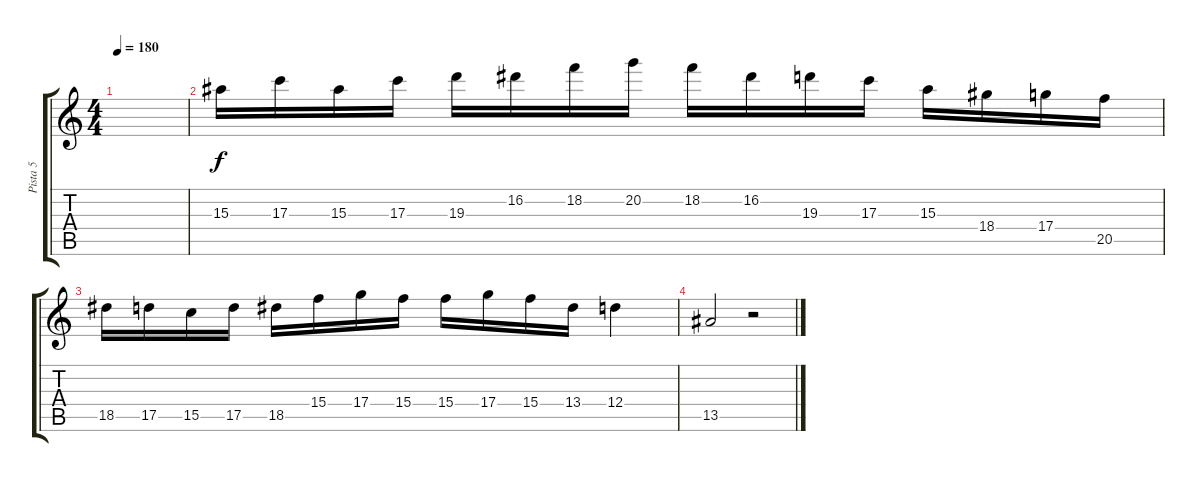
\track ("Pista 5" "Pista 5") {instrument distortionguitar}
\staff {score tabs}
\tuning (E4 B3 G3 D3 A2 E2) {hide}
\ts (4 4)
\tempo 180
\clef g2
\ks c
|
15.3.16 17.3.16 15.3.16 17.3.16 19.3.16 16.2.16 18.2.16 20.2.16 18.2.16 16.2.16 19.3.16 17.3.16 15.3.16 18.4.16 17.4.16 20.5.16 |
18.5.16 17.5.16 15.5.16 17.5.16 18.5.16 15.4.16 17.4.16 15.4.16 15.4.16 17.4.16 15.4.16 13.4.16 12.4.4 |
13.5.2 r.2
